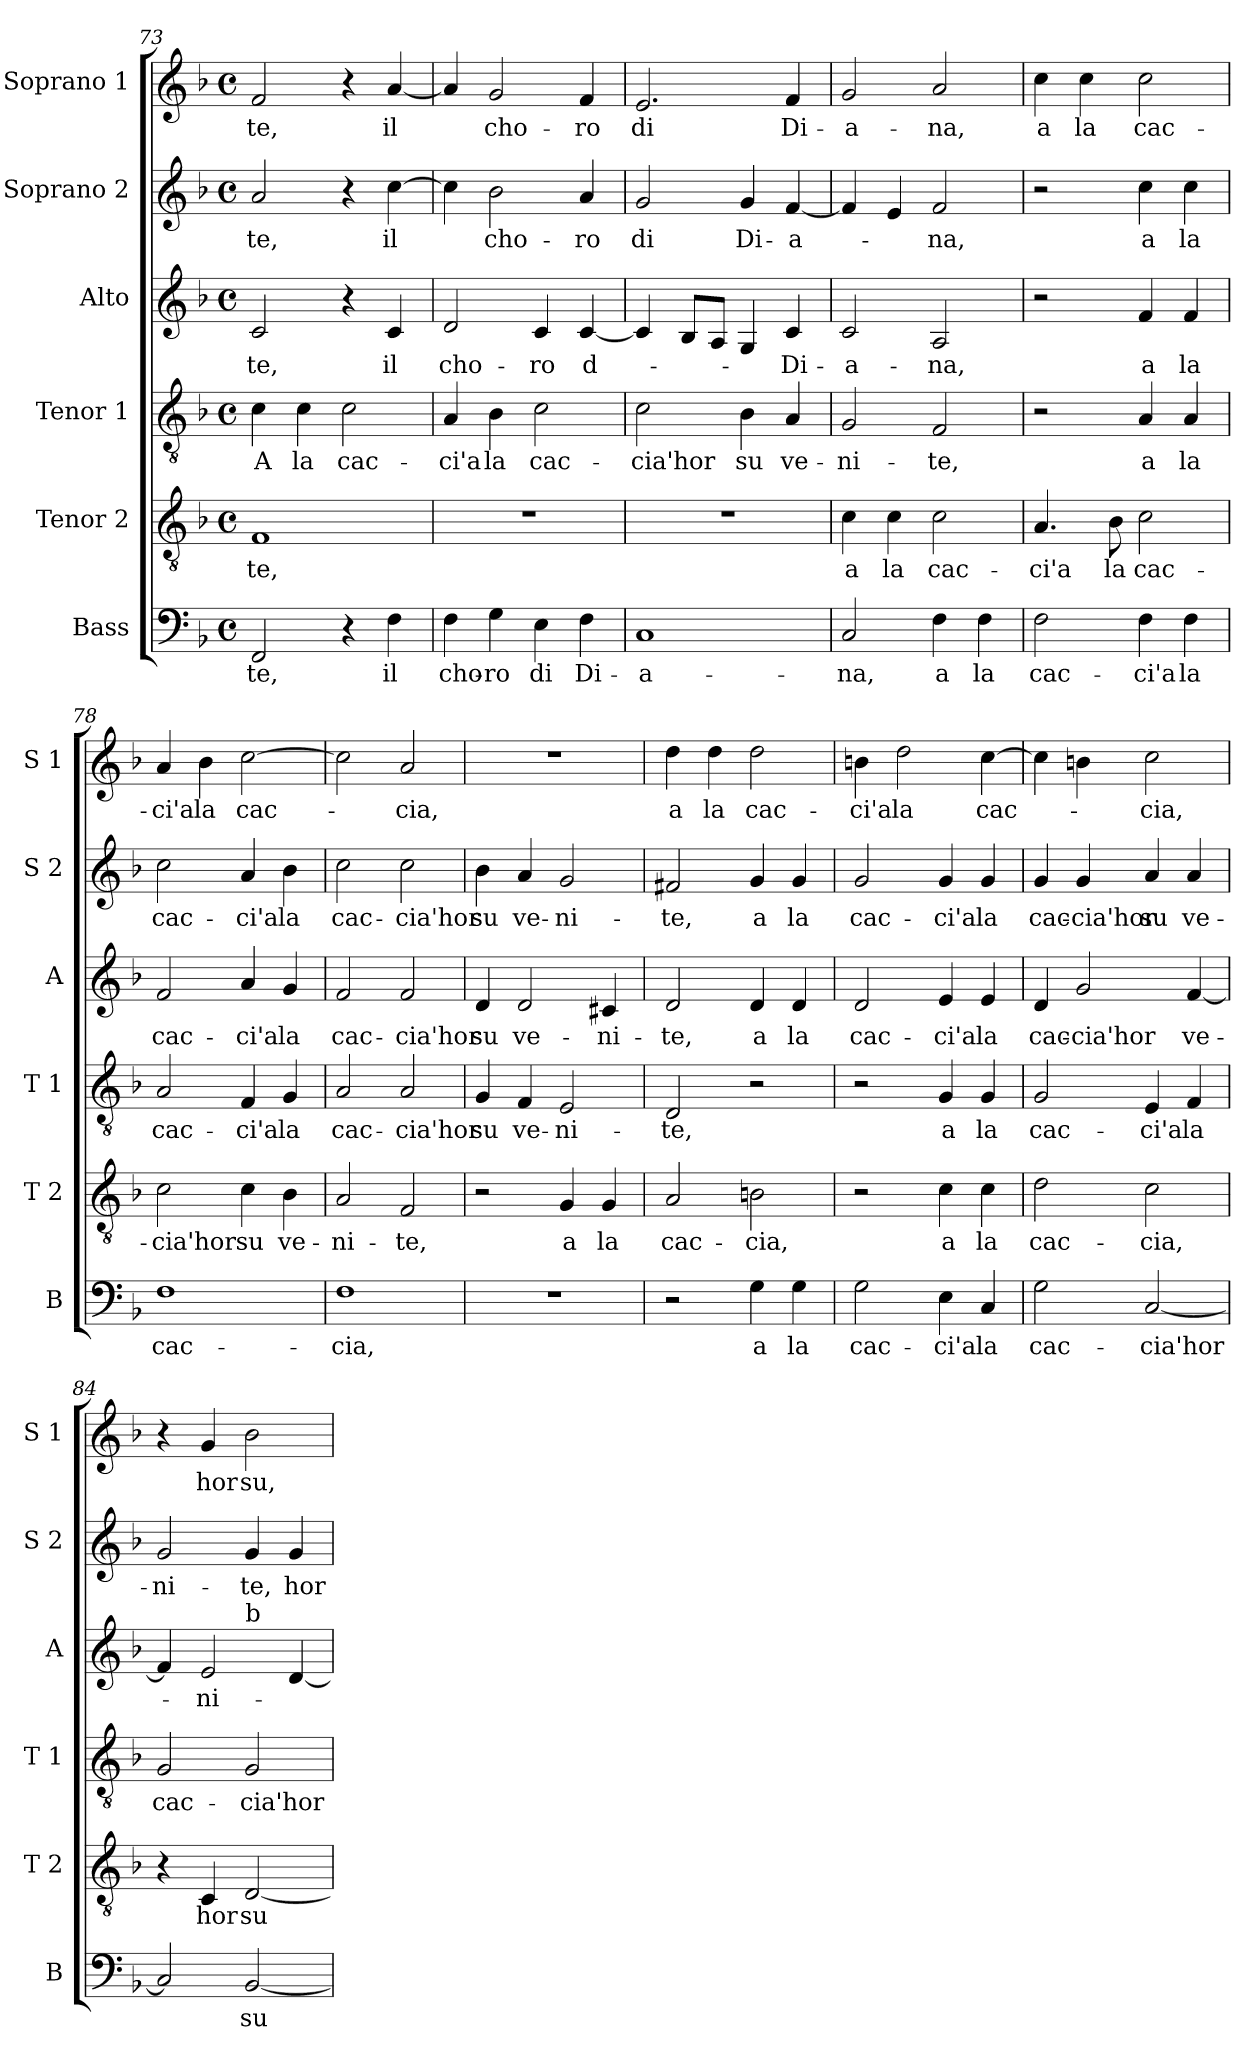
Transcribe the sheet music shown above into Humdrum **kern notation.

**kern	**text	**kern	**text	**kern	**text	**kern	**text	**kern	**text	**kern	**text
*part6	*part6	*part5	*part5	*part4	*part4	*part3	*part3	*part2	*part2	*part1	*part1
*staff6	*staff6	*staff5	*staff5	*staff4	*staff4	*staff3	*staff3	*staff2	*staff2	*staff1	*staff1
*I"Bass	*	*I"Tenor 2	*	*I"Tenor 1	*	*I"Alto	*	*I"Soprano 2	*	*I"Soprano 1	*
*I'B	*	*I'T 2	*	*I'T 1	*	*I'A	*	*I'S 2	*	*I'S 1	*
*clefF4	*	*clefGv2	*	*clefGv2	*	*clefG2	*	*clefG2	*	*clefG2	*
*k[b-]	*	*k[b-]	*	*k[b-]	*	*k[b-]	*	*k[b-]	*	*k[b-]	*
*F:	*	*F:	*	*F:	*	*F:	*	*F:	*	*F:	*
*M4/4	*	*M4/4	*	*M4/4	*	*M4/4	*	*M4/4	*	*M4/4	*
*met(c)	*	*met(c)	*	*met(c)	*	*met(c)	*	*met(c)	*	*met(c)	*
=73	=73	=73	=73	=73	=73	=73	=73	=73	=73	=73	=73
!	!LO:LY:b	!	!LO:LY:b	!	!LO:LY:b	!	!LO:LY:b	!	!LO:LY:b	!	!LO:LY:b
2FF/	-te,	1F	-te,	4c\	A	2c/	-te,	2a/	-te,	2f/	-te,
!	!	!	!	!	!LO:LY:b	!	!	!	!	!	!
.	.	.	.	4c\	la	.	.	.	.	.	.
!	!	!	!	!	!LO:LY:b	!	!	!	!	!	!
4r	.	.	.	2c\	cac-	4r	.	4r	.	4r	.
!	!LO:LY:b	!	!	!	!	!	!LO:LY:b	!	!LO:LY:b	!	!LO:LY:b
4F\	il	.	.	.	.	4c/	il	[4cc\	il	[4a/	il
!!LO:PB:g=z
=74	=74	=74	=74	=74	=74	=74	=74	=74	=74	=74	=74
!	!LO:LY:b	!	!	!	!LO:LY:b	!	!LO:LY:b	!	!	!	!
4F\	cho-	1r	.	4A/	-ci'a	2d/	cho-	4cc\]	.	4a/]	.
!	!LO:LY:b	!	!	!	!LO:LY:b	!	!	!	!LO:LY:b	!	!LO:LY:b
4G\	-ro	.	.	4B-\	la	.	.	2b-\	cho-	2g/	cho-
!	!LO:LY:b	!	!	!	!LO:LY:b	!	!LO:LY:b	!	!	!	!
4E\	di	.	.	2c\	cac-	4c/	-ro	.	.	.	.
!	!LO:LY:b	!	!	!	!	!	!LO:LY:b	!	!LO:LY:b	!	!LO:LY:b
4F\	Di-	.	.	.	.	[4c/	d-	4a/	-ro	4f/	-ro
=75	=75	=75	=75	=75	=75	=75	=75	=75	=75	=75	=75
!	!LO:LY:b	!	!	!	!LO:LY:b	!	!	!	!LO:LY:b	!	!LO:LY:b
1C	-a-	1r	.	2c\	-cia'hor	4c/]	.	2g/	di	2.e/	di
.	.	.	.	.	.	8B-/L	.	.	.	.	.
.	.	.	.	.	.	8A/J	.	.	.	.	.
!	!	!	!	!	!LO:LY:b	!	!	!	!LO:LY:b	!	!
.	.	.	.	4B-\	su	4G/	.	4g/	Di-	.	.
!	!	!	!	!	!LO:LY:b	!	!LO:LY:b	!	!LO:LY:b	!	!LO:LY:b
.	.	.	.	4A/	ve-	4c/	-Di-	[4f/	-a-	4f/	Di-
=76	=76	=76	=76	=76	=76	=76	=76	=76	=76	=76	=76
!	!LO:LY:b	!	!LO:LY:b	!	!LO:LY:b	!	!LO:LY:b	!	!	!	!LO:LY:b
2C/	-na,	4c\	a	2G/	-ni-	2c/	-a-	4f/]	.	2g/	-a-
!	!	!	!LO:LY:b	!	!	!	!	!	!	!	!
.	.	4c\	la	.	.	.	.	4e/	.	.	.
!	!LO:LY:b	!	!LO:LY:b	!	!LO:LY:b	!	!LO:LY:b	!	!LO:LY:b	!	!LO:LY:b
4F\	a	2c\	cac-	2F/	-te,	2A/	-na,	2f/	-na,	2a/	-na,
!	!LO:LY:b	!	!	!	!	!	!	!	!	!	!
4F\	la	.	.	.	.	.	.	.	.	.	.
=77	=77	=77	=77	=77	=77	=77	=77	=77	=77	=77	=77
!	!LO:LY:b	!	!LO:LY:b	!	!	!	!	!	!	!	!LO:LY:b
2F\	cac-	4.A/	-ci'a	2r	.	2r	.	2r	.	4cc\	a
!	!	!	!	!	!	!	!	!	!	!	!LO:LY:b
.	.	.	.	.	.	.	.	.	.	4cc\	la
!	!	!	!LO:LY:b	!	!	!	!	!	!	!	!
.	.	8B-\	la	.	.	.	.	.	.	.	.
!	!LO:LY:b	!	!LO:LY:b	!	!LO:LY:b	!	!LO:LY:b	!	!LO:LY:b	!	!LO:LY:b
4F\	-ci'a	2c\	cac-	4A/	a	4f/	a	4cc\	a	2cc\	cac-
!	!LO:LY:b	!	!	!	!LO:LY:b	!	!LO:LY:b	!	!LO:LY:b	!	!
4F\	la	.	.	4A/	la	4f/	la	4cc\	la	.	.
=78	=78	=78	=78	=78	=78	=78	=78	=78	=78	=78	=78
!	!LO:LY:b	!	!LO:LY:b	!	!LO:LY:b	!	!LO:LY:b	!	!LO:LY:b	!	!LO:LY:b
1F	cac-	2c\	-cia'hor	2A/	cac-	2f/	cac-	2cc\	cac-	4a/	-ci'a
!	!	!	!	!	!	!	!	!	!	!	!LO:LY:b
.	.	.	.	.	.	.	.	.	.	4b-\	la
!	!	!	!LO:LY:b	!	!LO:LY:b	!	!LO:LY:b	!	!LO:LY:b	!	!LO:LY:b
.	.	4c\	su	4F/	-ci'a	4a/	-ci'a	4a/	-ci'a	[2cc\	cac-
!	!	!	!LO:LY:b	!	!LO:LY:b	!	!LO:LY:b	!	!LO:LY:b	!	!
.	.	4B-\	ve-	4G/	la	4g/	la	4b-\	la	.	.
=79	=79	=79	=79	=79	=79	=79	=79	=79	=79	=79	=79
!	!LO:LY:b	!	!LO:LY:b	!	!LO:LY:b	!	!LO:LY:b	!	!LO:LY:b	!	!
1F	-cia,	2A/	-ni-	2A/	cac-	2f/	cac-	2cc\	cac-	2cc\]	.
!	!	!	!LO:LY:b	!	!LO:LY:b	!	!LO:LY:b	!	!LO:LY:b	!	!LO:LY:b
.	.	2F/	-te,	2A/	-cia'hor	2f/	-cia'hor	2cc\	-cia'hor	2a/	-cia,
!!LO:LB:g=z
=80	=80	=80	=80	=80	=80	=80	=80	=80	=80	=80	=80
!	!	!	!	!	!LO:LY:b	!	!LO:LY:b	!	!LO:LY:b	!	!
1r	.	2r	.	4G/	su	4d/	su	4b-\	su	1r	.
!	!	!	!	!	!LO:LY:b	!	!LO:LY:b	!	!LO:LY:b	!	!
.	.	.	.	4F/	ve-	2d/	ve-	4a/	ve-	.	.
!	!	!	!LO:LY:b	!	!LO:LY:b	!	!	!	!LO:LY:b	!	!
.	.	4G/	a	2E/	-ni-	.	.	2g/	-ni-	.	.
!	!	!	!LO:LY:b	!	!	!	!LO:LY:b	!	!	!	!
.	.	4G/	la	.	.	4c#X/	-ni-	.	.	.	.
=81	=81	=81	=81	=81	=81	=81	=81	=81	=81	=81	=81
!	!	!	!LO:LY:b	!	!LO:LY:b	!	!LO:LY:b	!	!LO:LY:b	!	!LO:LY:b
2r	.	2A/	cac-	2D/	-te,	2d/	-te,	2f#X/	-te,	4dd\	a
!	!	!	!	!	!	!	!	!	!	!	!LO:LY:b
.	.	.	.	.	.	.	.	.	.	4dd\	la
!	!LO:LY:b	!	!LO:LY:b	!	!	!	!LO:LY:b	!	!LO:LY:b	!	!LO:LY:b
4G\	a	2Bn\	-cia,	2r	.	4d/	a	4g/	a	2dd\	cac-
!	!LO:LY:b	!	!	!	!	!	!LO:LY:b	!	!LO:LY:b	!	!
4G\	la	.	.	.	.	4d/	la	4g/	la	.	.
=82	=82	=82	=82	=82	=82	=82	=82	=82	=82	=82	=82
!	!LO:LY:b	!	!	!	!	!	!LO:LY:b	!	!LO:LY:b	!	!LO:LY:b
2G\	cac-	2r	.	2r	.	2d/	cac-	2g/	cac-	4bn\	-ci'a
!	!	!	!	!	!	!	!	!	!	!	!LO:LY:b
.	.	.	.	.	.	.	.	.	.	2dd\	la
!	!LO:LY:b	!	!LO:LY:b	!	!LO:LY:b	!	!LO:LY:b	!	!LO:LY:b	!	!
4E\	-ci'a	4c\	a	4G/	a	4e/	-ci'a	4g/	-ci'a	.	.
!	!LO:LY:b	!	!LO:LY:b	!	!LO:LY:b	!	!LO:LY:b	!	!LO:LY:b	!	!LO:LY:b
4C/	la	4c\	la	4G/	la	4e/	la	4g/	la	[4cc\	cac-
=83	=83	=83	=83	=83	=83	=83	=83	=83	=83	=83	=83
!	!LO:LY:b	!	!LO:LY:b	!	!LO:LY:b	!	!LO:LY:b	!	!LO:LY:b	!	!
2G\	cac-	2d\	cac-	2G/	cac-	4d/	cac-	4g/	cac-	4cc\]	.
!	!	!	!	!	!	!	!LO:LY:b	!	!LO:LY:b	!	!
.	.	.	.	.	.	2g/	-cia'hor	4g/	-cia'hor	4bn\	.
!	!LO:LY:b	!	!LO:LY:b	!	!LO:LY:b	!	!	!	!LO:LY:b	!	!LO:LY:b
[2C/	-cia'hor	2c\	-cia,	4E/	-ci'a	.	.	4a/	su	2cc\	-cia,
!	!	!	!	!	!LO:LY:b	!	!LO:LY:b	!	!LO:LY:b	!	!
.	.	.	.	4F/	la	[4f/	ve-	4a/	ve-	.	.
=84	=84	=84	=84	=84	=84	=84	=84	=84	=84	=84	=84
!	!	!	!	!	!LO:LY:b	!	!	!	!LO:LY:b	!	!
*	*	*	*	*	*	*^	*	*	*	*	*
2C/]	.	4r	.	2G/	cac-	4f/]	2ryy	.	2g/	-ni-	4r	.
!	!	!	!LO:LY:b	!	!	!	!	!LO:LY:b	!	!	!	!LO:LY:b
.	.	4C/	hor	.	.	2e/	.	-ni-	.	.	4g/	hor
!	!	!	!	!	!	!	!LO:TX:a:t=b	!	!	!	!	!
!	!LO:LY:b	!	!LO:LY:b	!	!LO:LY:b	!	!	!	!	!LO:LY:b	!	!LO:LY:b
[2BB-/	su	[2D/	su	2G/	-cia'hor	.	2ryy	.	4g/	-te,	2b-\	su,
!	!	!	!	!	!	!	!	!	!	!LO:LY:b	!	!
.	.	.	.	.	.	[4d/	.	.	4g/	hor	.	.
*	*	*	*	*	*	*v	*v	*	*	*	*	*
=	=	=	=	=	=	=	=	=	=	=	=
*-	*-	*-	*-	*-	*-	*-	*-	*-	*-	*-	*-
